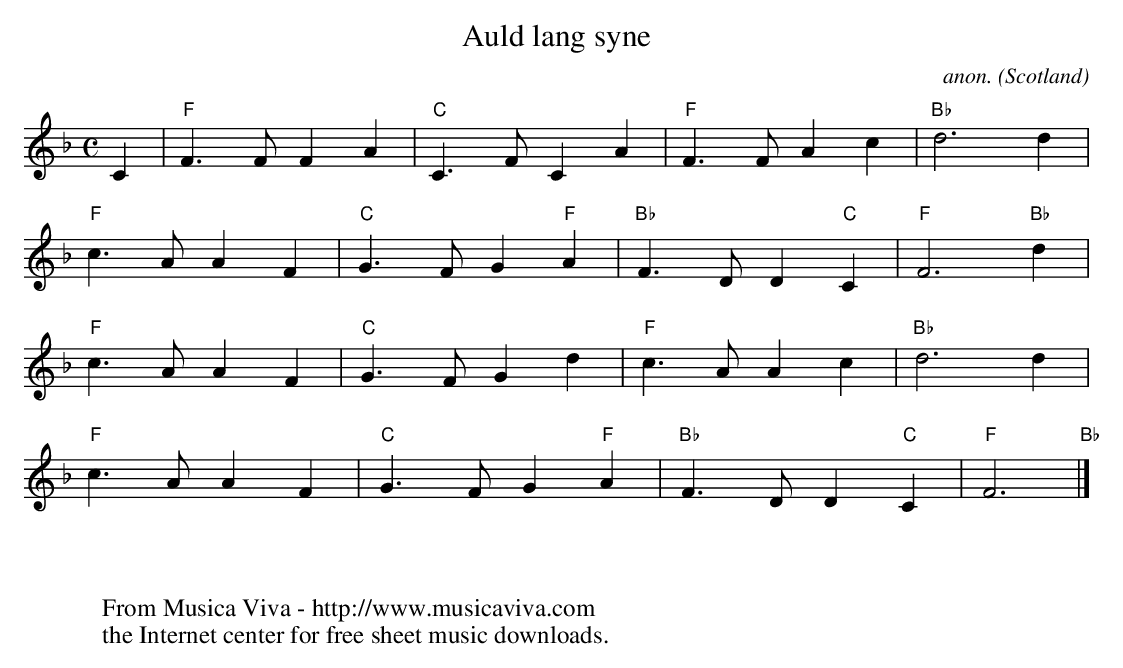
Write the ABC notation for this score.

X:1
T:Auld lang syne
C:anon.
O:Scotland
M:C
L:1/4
K:F
C|"F"F>FFA|"C"C>FCA|"F"F>FAc|"Bb"d3d|
"F"c>AAF|"C"G>FG"F"A|"Bb"F>DD"C"C|"F"F3"Bb"d|
"F"c>AAF|"C"G>FGd|"F"c>AAc|"Bb"d3d|
"F"c>AAF|"C"G>FG"F"A|"Bb"F>DD"C"C|"F"F3"Bb"|]
W:
W:
W:  From Musica Viva - http://www.musicaviva.com
W:  the Internet center for free sheet music downloads.
